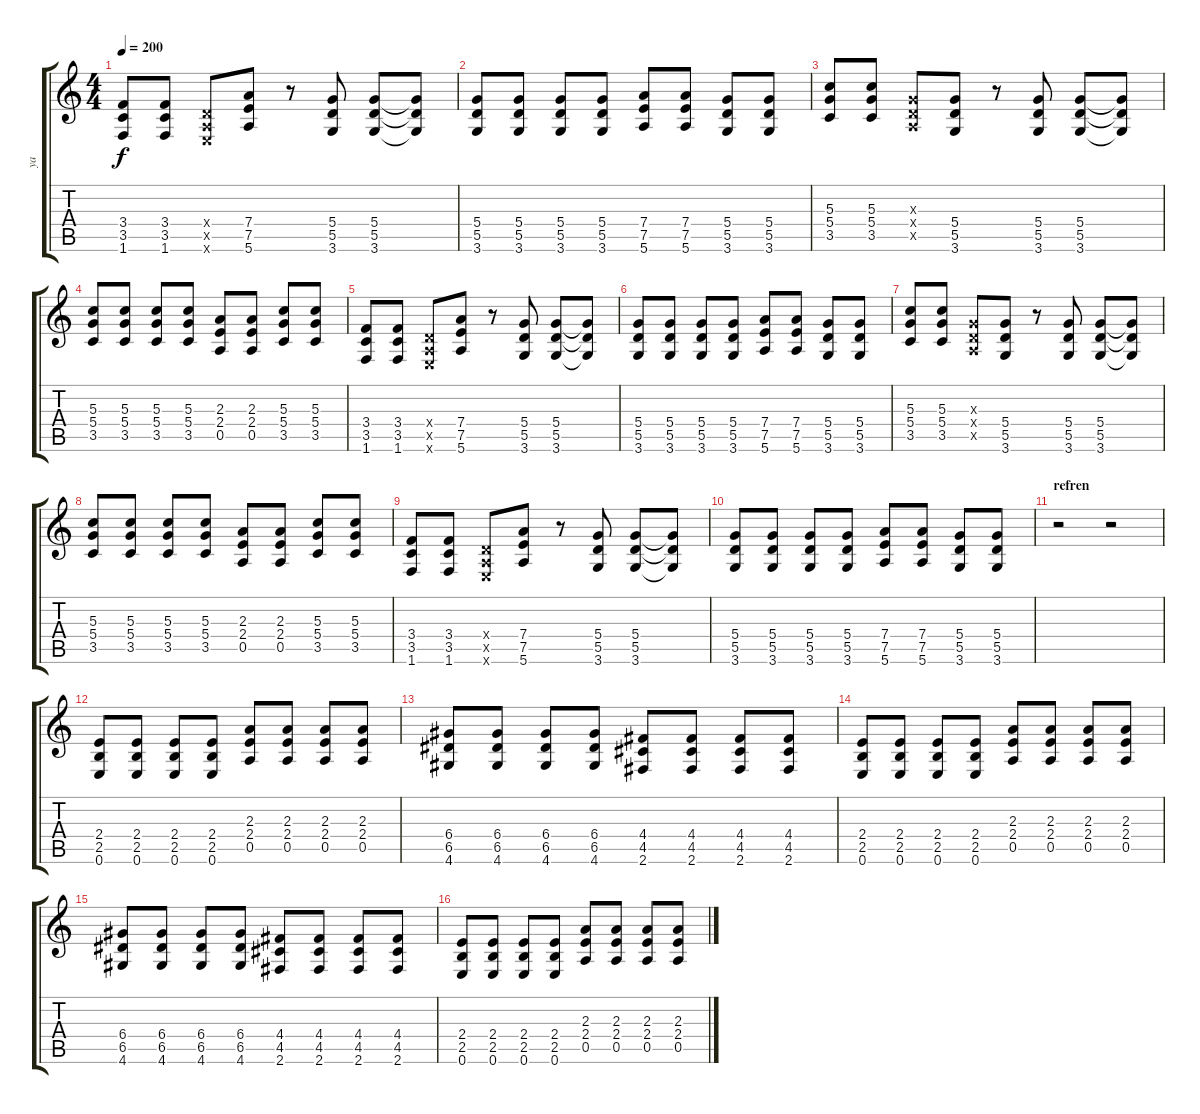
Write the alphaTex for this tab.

\track ("ya" "ya") {instrument overdrivenguitar}
\staff {score tabs}
\tuning (E4 B3 G3 D3 A2 E2) {hide}
\ts (4 4)
\tempo 200
\clef g2
\ks c
(3.4 3.5 1.6).8{dy f} (3.4 3.5 1.6).8 (0.4{x} 0.5{x} 0.6{x}).8 (7.4 7.5 5.6).8 r.8 (5.4 5.5 3.6).8 (5.4 5.5 3.6).8 (5.4{t} 5.5{t} 3.6{t}).8 |
(5.4 5.5 3.6).8 (5.4 5.5 3.6).8 (5.4 5.5 3.6).8 (5.4 5.5 3.6).8 (7.4 7.5 5.6).8 (7.4 7.5 5.6).8 (5.4 5.5 3.6).8 (5.4 5.5 3.6).8 |
(5.3 5.4 3.5).8 (5.3 5.4 3.5).8 (0.3{x} 0.4{x} 0.5{x}).8 (5.4 5.5 3.6).8 r.8 (5.4 5.5 3.6).8 (5.4 5.5 3.6).8 (5.4{t} 5.5{t} 3.6{t}).8 |
(5.3 5.4 3.5).8 (5.3 5.4 3.5).8 (5.3 5.4 3.5).8 (5.3 5.4 3.5).8 (2.3 2.4 0.5).8 (2.3 2.4 0.5).8 (5.3 5.4 3.5).8 (5.3 5.4 3.5).8 |
(3.4 3.5 1.6).8 (3.4 3.5 1.6).8 (0.4{x} 0.5{x} 0.6{x}).8 (7.4 7.5 5.6).8 r.8 (5.4 5.5 3.6).8 (5.4 5.5 3.6).8 (5.4{t} 5.5{t} 3.6{t}).8 |
(5.4 5.5 3.6).8 (5.4 5.5 3.6).8 (5.4 5.5 3.6).8 (5.4 5.5 3.6).8 (7.4 7.5 5.6).8 (7.4 7.5 5.6).8 (5.4 5.5 3.6).8 (5.4 5.5 3.6).8 |
(5.3 5.4 3.5).8 (5.3 5.4 3.5).8 (0.3{x} 0.4{x} 0.5{x}).8 (5.4 5.5 3.6).8 r.8 (5.4 5.5 3.6).8 (5.4 5.5 3.6).8 (5.4{t} 5.5{t} 3.6{t}).8 |
(5.3 5.4 3.5).8 (5.3 5.4 3.5).8 (5.3 5.4 3.5).8 (5.3 5.4 3.5).8 (2.3 2.4 0.5).8 (2.3 2.4 0.5).8 (5.3 5.4 3.5).8 (5.3 5.4 3.5).8 |
(3.4 3.5 1.6).8 (3.4 3.5 1.6).8 (0.4{x} 0.5{x} 0.6{x}).8 (7.4 7.5 5.6).8 r.8 (5.4 5.5 3.6).8 (5.4 5.5 3.6).8 (5.4{t} 5.5{t} 3.6{t}).8 |
(5.4 5.5 3.6).8 (5.4 5.5 3.6).8 (5.4 5.5 3.6).8 (5.4 5.5 3.6).8 (7.4 7.5 5.6).8 (7.4 7.5 5.6).8 (5.4 5.5 3.6).8 (5.4 5.5 3.6).8 |
\section ("" "refren")
r.2 r.2 |
(2.4 2.5 0.6).8 (2.4 2.5 0.6).8 (2.4 2.5 0.6).8 (2.4 2.5 0.6).8 (2.3 2.4 0.5).8 (2.3 2.4 0.5).8 (2.3 2.4 0.5).8 (2.3 2.4 0.5).8 |
(6.4 6.5 4.6).8 (6.4 6.5 4.6).8 (6.4 6.5 4.6).8 (6.4 6.5 4.6).8 (4.4 4.5 2.6).8 (4.4 4.5 2.6).8 (4.4 4.5 2.6).8 (4.4 4.5 2.6).8 |
(2.4 2.5 0.6).8 (2.4 2.5 0.6).8 (2.4 2.5 0.6).8 (2.4 2.5 0.6).8 (2.3 2.4 0.5).8 (2.3 2.4 0.5).8 (2.3 2.4 0.5).8 (2.3 2.4 0.5).8 |
(6.4 6.5 4.6).8 (6.4 6.5 4.6).8 (6.4 6.5 4.6).8 (6.4 6.5 4.6).8 (4.4 4.5 2.6).8 (4.4 4.5 2.6).8 (4.4 4.5 2.6).8 (4.4 4.5 2.6).8 |
(2.4 2.5 0.6).8 (2.4 2.5 0.6).8 (2.4 2.5 0.6).8 (2.4 2.5 0.6).8 (2.3 2.4 0.5).8 (2.3 2.4 0.5).8 (2.3 2.4 0.5).8 (2.3 2.4 0.5).8
